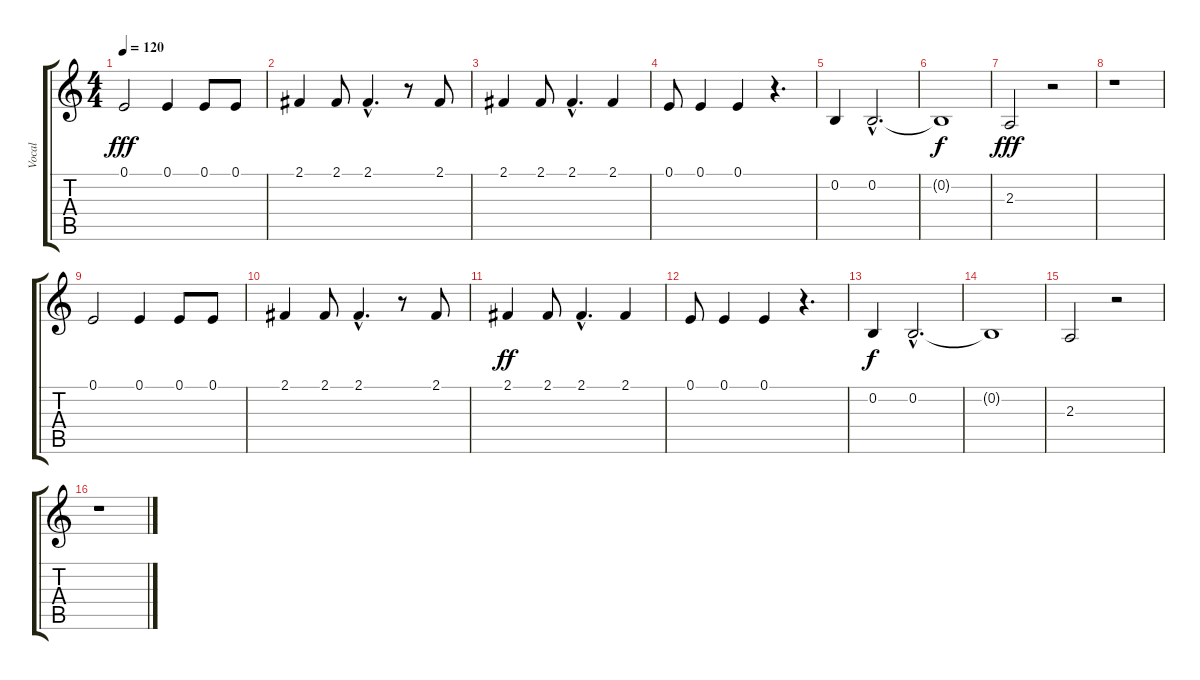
\track ("Vocal" "Vocal") {instrument oboe}
\staff {score tabs}
\tuning (E4 B3 G3 D3 A2 E2) {hide}
\ts (4 4)
\tempo 120
\clef g2
\ks c
0.1.2{dy fff} 0.1.4 0.1.8 0.1.8 |
2.1.4 2.1.8 2.1{hac}.4{d} r.8 2.1.8 |
2.1.4 2.1.8 2.1{hac}.4{d} 2.1.4 |
0.1.8 0.1.4 0.1.4 r.4{d} |
0.2.4 0.2{hac}.2{d} |
0.2{t}.1{dy f} |
2.3.2{dy fff} r.2 |
r.1 |
0.1.2 0.1.4 0.1.8 0.1.8 |
2.1.4 2.1.8 2.1{hac}.4{d} r.8 2.1.8 |
2.1.4{dy ff} 2.1.8 2.1{hac}.4{d} 2.1.4 |
0.1.8 0.1.4 0.1.4 r.4{d} |
0.2.4{dy f} 0.2{hac}.2{d} |
0.2{t}.1 |
2.3.2 r.2 |
r.1
